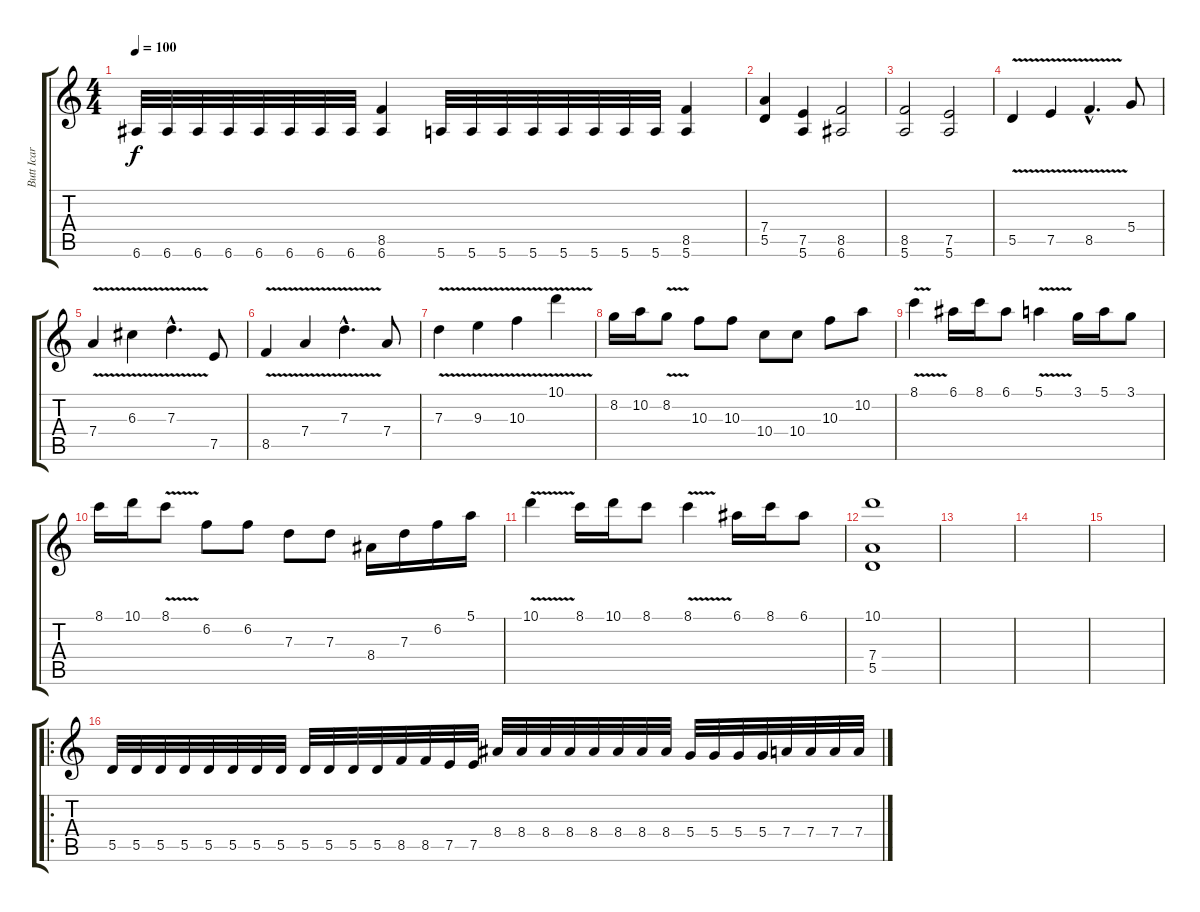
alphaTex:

\track ("Butt Icar" "Butt Icar") {instrument distortionguitar}
\staff {score tabs}
\tuning (E4 B3 G3 D3 A2 E2) {hide}
\ts (4 4)
\tempo 100
\clef g2
\ks c
6.6.32{dy f} 6.6.32 6.6.32 6.6.32 6.6.32 6.6.32 6.6.32 6.6.32 (8.5 6.6).4 5.6.32 5.6.32 5.6.32 5.6.32 5.6.32 5.6.32 5.6.32 5.6.32 (8.5 5.6).4 |
(7.4 5.5).4 (7.5 5.6).4 (8.5 6.6).2 |
(8.5 5.6).2 (7.5 5.6).2 |
5.5{v}.4 7.5{v}.4 8.5{v hac}.4{d} 5.4.8 |
7.4{v}.4 6.3{v}.4 7.3{v hac}.4{d} 7.5.8 |
8.5{v}.4 7.4{v}.4 7.3{v hac}.4{d} 7.4.8 |
7.3{v}.4 9.3{v}.4 10.3{v}.4 10.1{v}.4 |
8.2.16 10.2.16 8.2{v}.8 10.3.8 10.3.8 10.4.8 10.4.8 10.3.8 10.2.8 |
8.1{v}.4 6.1.16 8.1.16 6.1.8 5.1{v}.4 3.1.16 5.1.16 3.1.8 |
8.1.16 10.1.16 8.1{v}.8 6.2.8 6.2.8 7.3.8 7.3.8 8.4.16 7.3.16 6.2.16 5.1.16 |
10.1{v}.4 8.1.16 10.1.16 8.1.8 8.1{v}.4 6.1.16 8.1.16 6.1.8 |
(10.1 7.4 5.5).1{volume 1} |
|
|
|
\ro
5.5.32 5.5.32 5.5.32 5.5.32 5.5.32 5.5.32 5.5.32 5.5.32 5.5.32 5.5.32 5.5.32 5.5.32 8.5.32 8.5.32 7.5.32 7.5.32 8.4.32 8.4.32 8.4.32 8.4.32 8.4.32 8.4.32 8.4.32 8.4.32 5.4.32 5.4.32 5.4.32 5.4.32 7.4.32 7.4.32 7.4.32 7.4.32
